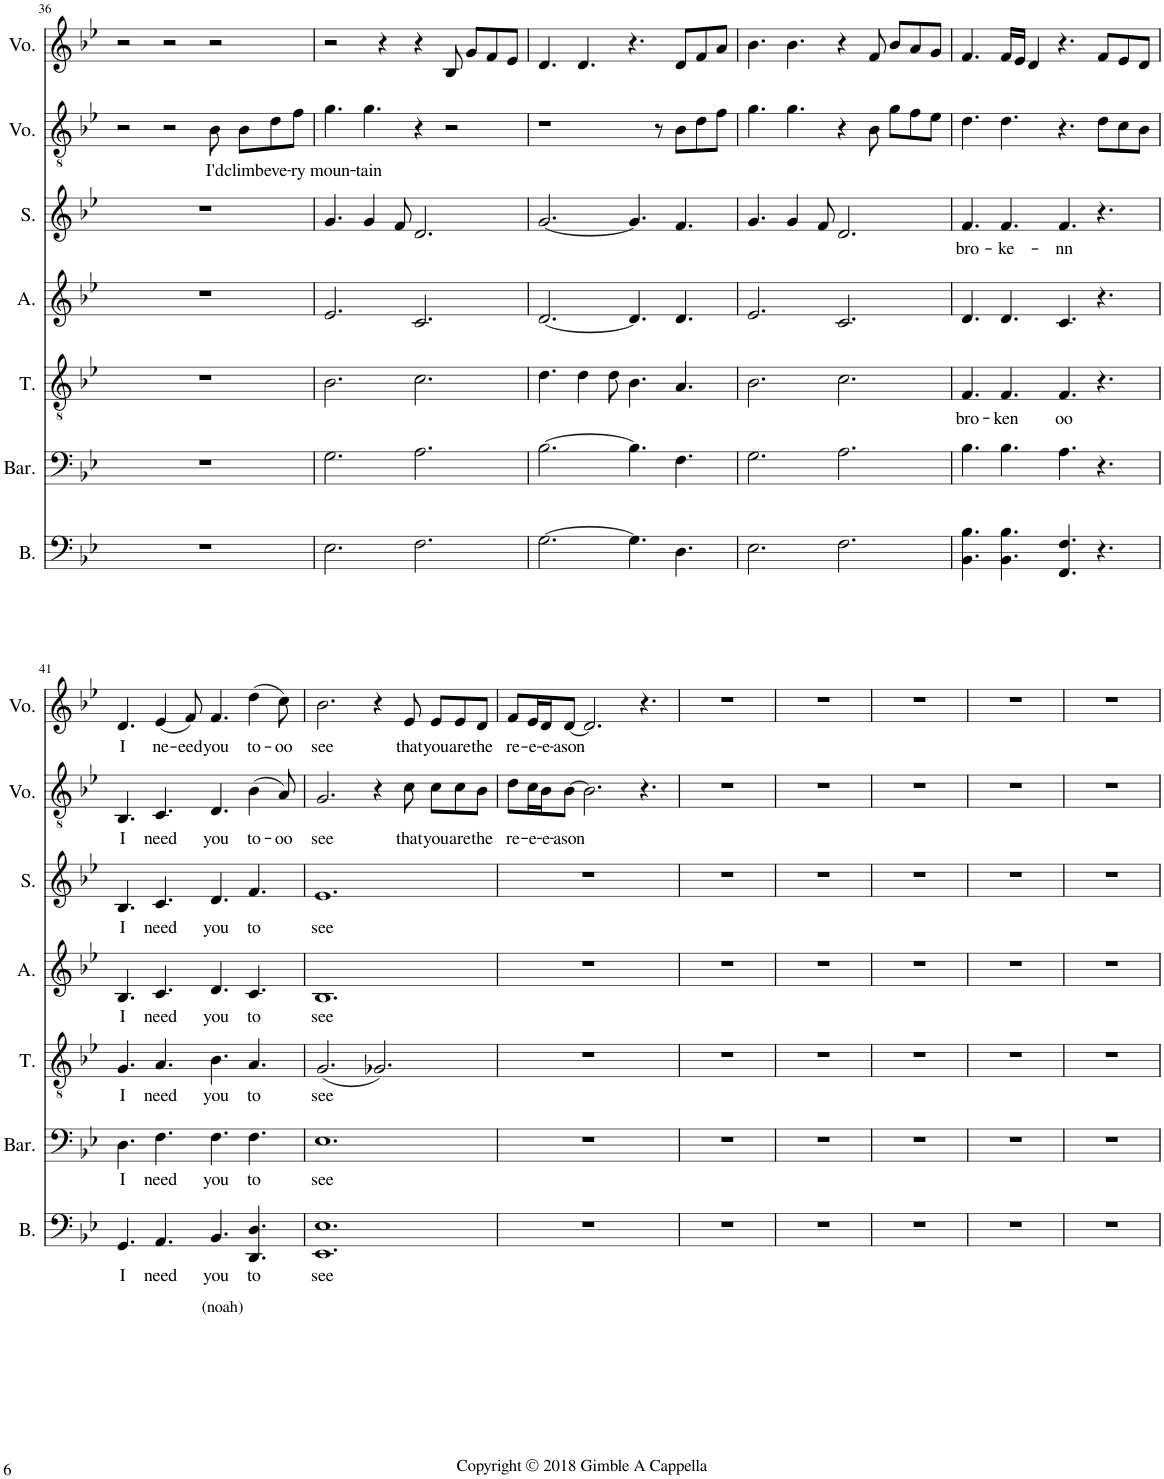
**kern	**text	**kern	**text	**kern	**text	**kern	**text	**kern	**text	**kern	**text	**kern	**text
*part7	*part7	*part6	*part6	*part5	*part5	*part4	*part4	*part3	*part3	*part2	*part2	*part1	*part1
*staff7	*staff7	*staff6	*staff6	*staff5	*staff5	*staff4	*staff4	*staff3	*staff3	*staff2	*staff2	*staff1	*staff1
*I"Bass	*	*I"Baritone	*	*I"Tenor	*	*I"Alto	*	*I"Soprano	*	*I"Voice	*	*I"Voice	*
*I'B.	*	*I'Bar.	*	*I'T.	*	*I'A.	*	*I'S.	*	*I'Vo.	*	*I'Vo.	*
!!LO:PB:g=z
*clefF4	*	*clefF4	*	*clefGv2	*	*clefG2	*	*clefG2	*	*clefGv2	*	*clefG2	*
*k[b-e-]	*	*k[b-e-]	*	*k[b-e-]	*	*k[b-e-]	*	*k[b-e-]	*	*k[b-e-]	*	*k[b-e-]	*
*M12/8	*	*M12/8	*	*M12/8	*	*M12/8	*	*M12/8	*	*M12/8	*	*M12/8	*
=36	=36	=36	=36	=36	=36	=36	=36	=36	=36	=36	=36	=36	=36
1.r	.	1.r	.	1.r	.	1.r	.	1.r	.	2r	.	2r	.
.	.	.	.	.	.	.	.	.	.	2r	.	2r	.
!	!	!	!	!	!	!	!	!	!	!	!LO:LY:b	!	!
.	.	.	.	.	.	.	.	.	.	8B-\	I'd	2r	.
!	!	!	!	!	!	!	!	!	!	!	!LO:LY:b	!	!
.	.	.	.	.	.	.	.	.	.	8B-\L	climb	.	.
!	!	!	!	!	!	!	!	!	!	!	!LO:LY:b	!	!
.	.	.	.	.	.	.	.	.	.	8d\	eve-	.	.
!	!	!	!	!	!	!	!	!	!	!	!LO:LY:b	!	!
.	.	.	.	.	.	.	.	.	.	8f\J	-ry	.	.
=37	=37	=37	=37	=37	=37	=37	=37	=37	=37	=37	=37	=37	=37
!	!	!	!	!	!	!	!	!	!	!	!LO:LY:b	!	!
2.E-\	.	2.G\	.	2.B-\	.	2.e-/	.	4.g/	.	4.g\	moun-	2r	.
!	!	!	!	!	!	!	!	!	!	!	!LO:LY:b	!	!
.	.	.	.	.	.	.	.	4g/	.	4.g\	-tain	.	.
.	.	.	.	.	.	.	.	.	.	.	.	4r	.
.	.	.	.	.	.	.	.	8f/	.	.	.	.	.
2.F\	.	2.A\	.	2.c\	.	2.c/	.	2.d/	.	4r	.	4r	.
.	.	.	.	.	.	.	.	.	.	2r	.	8B-/	.
.	.	.	.	.	.	.	.	.	.	.	.	8g/L	.
.	.	.	.	.	.	.	.	.	.	.	.	8f/	.
.	.	.	.	.	.	.	.	.	.	.	.	8e-/J	.
=38	=38	=38	=38	=38	=38	=38	=38	=38	=38	=38	=38	=38	=38
[2.G\	.	[2.B-\	.	4.d\	.	[2.d/	.	[2.g/	.	1r	.	4.d/	.
.	.	.	.	4d\	.	.	.	.	.	.	.	4.d/	.
.	.	.	.	8d\	.	.	.	.	.	.	.	.	.
4.G\]	.	4.B-\]	.	4.B-\	.	4.d/]	.	4.g/]	.	.	.	4.r	.
.	.	.	.	.	.	.	.	.	.	8r	.	.	.
4.D\	.	4.F\	.	4.A/	.	4.d/	.	4.f/	.	8B-\L	.	8d/L	.
.	.	.	.	.	.	.	.	.	.	8d\	.	8f/	.
.	.	.	.	.	.	.	.	.	.	8f\J	.	8a/J	.
=39	=39	=39	=39	=39	=39	=39	=39	=39	=39	=39	=39	=39	=39
2.E-\	.	2.G\	.	2.B-\	.	2.e-/	.	4.g/	.	4.g\	.	4.b-\	.
.	.	.	.	.	.	.	.	4g/	.	4.g\	.	4.b-\	.
.	.	.	.	.	.	.	.	8f/	.	.	.	.	.
2.F\	.	2.A\	.	2.c\	.	2.c/	.	2.d/	.	4r	.	4r	.
.	.	.	.	.	.	.	.	.	.	8B-\	.	8f/	.
.	.	.	.	.	.	.	.	.	.	8g\L	.	8b-/L	.
.	.	.	.	.	.	.	.	.	.	8f\	.	8a/	.
.	.	.	.	.	.	.	.	.	.	8e-\J	.	8g/J	.
=40	=40	=40	=40	=40	=40	=40	=40	=40	=40	=40	=40	=40	=40
!	!	!	!	!	!LO:LY:b	!	!	!	!LO:LY:b	!	!	!	!
4.BB-\ 4.B-\	.	4.B-\	.	4.F/	bro-	4.d/	.	4.f/	bro-	4.d\	.	4.f/	.
!	!	!	!	!	!LO:LY:b	!	!	!	!LO:LY:b	!	!	!	!
4.BB-\ 4.B-\	.	4.B-\	.	4.F/	-ken	4.d/	.	4.f/	-ke-	4.d\	.	16f/LL	.
.	.	.	.	.	.	.	.	.	.	.	.	16e-/JJ	.
.	.	.	.	.	.	.	.	.	.	.	.	4d/	.
!	!	!	!	!	!LO:LY:b	!	!	!	!LO:LY:b	!	!	!	!
4.FF/ 4.F/	.	4.A\	.	4.F/	oo	4.c/	.	4.f/	-nn	4.r	.	4.r	.
4.r	.	4.r	.	4.r	.	4.r	.	4.r	.	8d\L	.	8f/L	.
.	.	.	.	.	.	.	.	.	.	8c\	.	8e-/	.
.	.	.	.	.	.	.	.	.	.	8B-\J	.	8d/J	.
!!LO:LB:g=z
=41	=41	=41	=41	=41	=41	=41	=41	=41	=41	=41	=41	=41	=41
!	!LO:LY:b	!	!LO:LY:b	!	!LO:LY:b	!	!LO:LY:b	!	!LO:LY:b	!	!LO:LY:b	!	!LO:LY:b
4.GG/	I	4.D\	I	4.G/	I	4.B-/	I	4.B-/	I	4.BB-/	I	4.d/	I
!	!LO:LY:b	!	!LO:LY:b	!	!LO:LY:b	!	!LO:LY:b	!	!LO:LY:b	!	!LO:LY:b	!	!LO:LY:b
4.AA/	need	4.F\	need	4.A/	need	4.c/	need	4.c/	need	4.C/	need	(4e-/	ne-
!	!	!	!	!	!	!	!	!	!	!	!	!	!LO:LY:b
.	.	.	.	.	.	.	.	.	.	.	.	8f/)	-eed
!	!LO:LY:b	!	!LO:LY:b	!	!LO:LY:b	!	!LO:LY:b	!	!LO:LY:b	!	!LO:LY:b	!	!LO:LY:b
4.BB-/	you	4.F\	you	4.B-\	you	4.d/	you	4.d/	you	4.D/	you	4.f/	you
!LO:TX:b:t=(noah)	!	!	!	!	!	!	!	!	!	!	!	!	!
!	!LO:LY:b	!	!LO:LY:b	!	!LO:LY:b	!	!LO:LY:b	!	!LO:LY:b	!	!LO:LY:b	!	!LO:LY:b
4.DD/ 4.D/	to	4.F\	to	4.A/	to	4.c/	to	4.f/	to	(4B-\	to-	(4dd\	to-
!	!	!	!	!	!	!	!	!	!	!	!LO:LY:b	!	!LO:LY:b
.	.	.	.	.	.	.	.	.	.	8A/)	-oo	8cc\)	-oo
=42	=42	=42	=42	=42	=42	=42	=42	=42	=42	=42	=42	=42	=42
!	!LO:LY:b	!	!LO:LY:b	!	!LO:LY:b	!	!LO:LY:b	!	!LO:LY:b	!	!LO:LY:b	!	!LO:LY:b
1.EE- 1.E-	see	1.E-	see	(2.G/	see	1.B-	see	1.e-	see	2.G/	see	2.b-\	see
.	.	.	.	2.G-X/)	.	.	.	.	.	4r	.	4r	.
!	!	!	!	!	!	!	!	!	!	!	!LO:LY:b	!	!LO:LY:b
.	.	.	.	.	.	.	.	.	.	8c\	that	8e-/	that
!	!	!	!	!	!	!	!	!	!	!	!LO:LY:b	!	!LO:LY:b
.	.	.	.	.	.	.	.	.	.	8c\L	you	8e-/L	you
!	!	!	!	!	!	!	!	!	!	!	!LO:LY:b	!	!LO:LY:b
.	.	.	.	.	.	.	.	.	.	8c\	are	8e-/	are
!	!	!	!	!	!	!	!	!	!	!	!LO:LY:b	!	!LO:LY:b
.	.	.	.	.	.	.	.	.	.	8B-\J	the	8d/J	the
=43	=43	=43	=43	=43	=43	=43	=43	=43	=43	=43	=43	=43	=43
!	!	!	!	!	!	!	!	!	!	!	!LO:LY:b	!	!LO:LY:b
1.r	.	1.r	.	1.r	.	1.r	.	1.r	.	8d\L	re-	8f/L	re-
!	!	!	!	!	!	!	!	!	!	!	!LO:LY:b	!	!LO:LY:b
.	.	.	.	.	.	.	.	.	.	16c\L	-e-	16e-/L	-e-
!	!	!	!	!	!	!	!	!	!	!	!LO:LY:b	!	!LO:LY:b
.	.	.	.	.	.	.	.	.	.	16B-\J	-e-	16d/J	-e-
!	!	!	!	!	!	!	!	!	!	!	!LO:LY:b	!	!LO:LY:b
.	.	.	.	.	.	.	.	.	.	[8B-\J	-ason	[8d/J	-ason
.	.	.	.	.	.	.	.	.	.	2.B-\]	.	2.d/]	.
.	.	.	.	.	.	.	.	.	.	4.r	.	4.r	.
=44	=44	=44	=44	=44	=44	=44	=44	=44	=44	=44	=44	=44	=44
1.r	.	1.r	.	1.r	.	1.r	.	1.r	.	1.r	.	1.r	.
=45	=45	=45	=45	=45	=45	=45	=45	=45	=45	=45	=45	=45	=45
1.r	.	1.r	.	1.r	.	1.r	.	1.r	.	1.r	.	1.r	.
=46	=46	=46	=46	=46	=46	=46	=46	=46	=46	=46	=46	=46	=46
1.r	.	1.r	.	1.r	.	1.r	.	1.r	.	1.r	.	1.r	.
=47	=47	=47	=47	=47	=47	=47	=47	=47	=47	=47	=47	=47	=47
1.r	.	1.r	.	1.r	.	1.r	.	1.r	.	1.r	.	1.r	.
=48	=48	=48	=48	=48	=48	=48	=48	=48	=48	=48	=48	=48	=48
1.r	.	1.r	.	1.r	.	1.r	.	1.r	.	1.r	.	1.r	.
=	=	=	=	=	=	=	=	=	=	=	=	=	=
*-	*-	*-	*-	*-	*-	*-	*-	*-	*-	*-	*-	*-	*-
